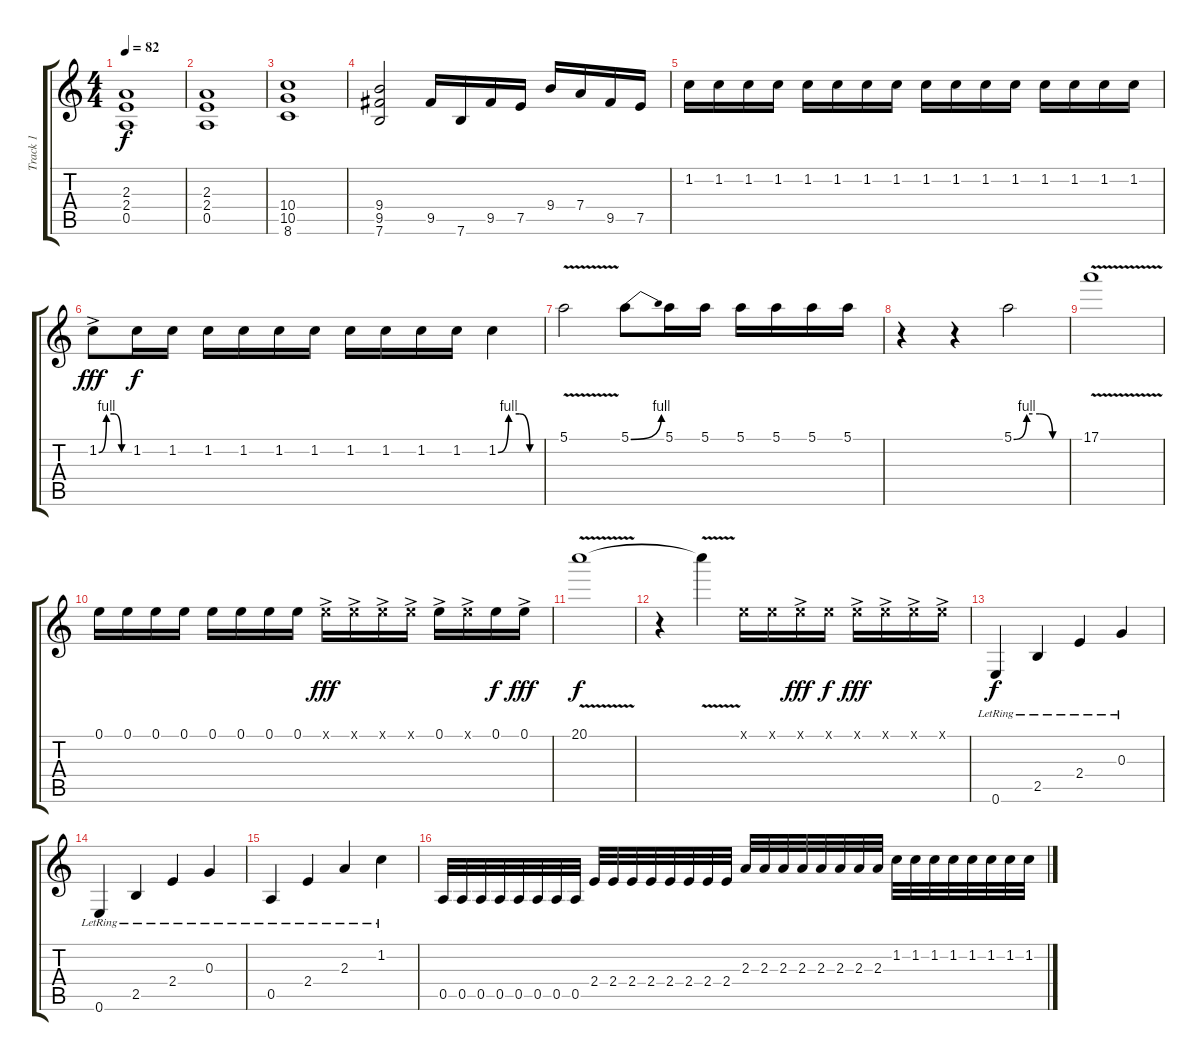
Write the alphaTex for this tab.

\track ("Track 1" "Track 1") {instrument overdrivenguitar}
\staff {score tabs}
\tuning (E4 B3 G3 D3 A2 E2) {hide}
\ts (4 4)
\tempo 82
\clef g2
\ks c
(2.3 2.4 0.5).1{dy f volume 11} |
(2.3 2.4 0.5).1{volume 11} |
(10.4 10.5 8.6).1 |
(9.4 9.5 7.6).2 9.5.16 7.6.16 9.5.16 7.5.16 9.4.16 7.4.16 9.5.16 7.5.16 |
1.2.16{volume 9} 1.2.16 1.2.16 1.2.16 1.2.16 1.2.16 1.2.16 1.2.16 1.2.16 1.2.16 1.2.16 1.2.16 1.2.16 1.2.16 1.2.16 1.2.16 |
1.2{be (custom 0 0 15 4 30 4 45 0 60 0) ac}.8{dy fff} 1.2.16{dy f} 1.2.16 1.2.16 1.2.16 1.2.16 1.2.16 1.2.16 1.2.16 1.2.16 1.2.16 1.2{be (custom 0 0 15 4 30 4 45 0 60 0)}.4 |
5.1{v}.2 5.1{be (bend 0 0 60 4)}.8 5.1.16 5.1.16 5.1.16 5.1.16 5.1.16 5.1.16 |
r.4 r.4 5.1{be (custom 0 0 15 4 30 4 45 0 60 0)}.2 |
17.1{v}.1 |
0.1.16 0.1.16 0.1.16 0.1.16 0.1.16 0.1.16 0.1.16 0.1.16 0.1{ac x}.16{dy fff} 0.1{ac x}.16 0.1{ac x}.16 0.1{ac x}.16 0.1{ac}.16 0.1{ac x}.16 0.1.16{dy f} 0.1{ac}.16{dy fff} |
20.1{v}.1{dy f} |
r.4 20.1{t}.4 0.1{x}.16 0.1{x}.16 0.1{ac x}.16{dy fff} 0.1{x}.16{dy f} 0.1{ac x}.16{dy fff} 0.1{ac x}.16 0.1{ac x}.16 0.1{ac x}.16 |
0.6{lr}.4{dy f} 2.5{lr}.4 2.4{lr}.4 0.3{lr}.4 |
0.6{lr}.4 2.5{lr}.4 2.4{lr}.4 0.3{lr}.4 |
0.5{lr}.4 2.4{lr}.4 2.3{lr}.4 1.2{lr}.4 |
0.5.32 0.5.32 0.5.32 0.5.32 0.5.32 0.5.32 0.5.32 0.5.32 2.4.32 2.4.32 2.4.32 2.4.32 2.4.32 2.4.32 2.4.32 2.4.32 2.3.32 2.3.32 2.3.32 2.3.32 2.3.32 2.3.32 2.3.32 2.3.32 1.2.32 1.2.32 1.2.32 1.2.32 1.2.32 1.2.32 1.2.32 1.2.32
